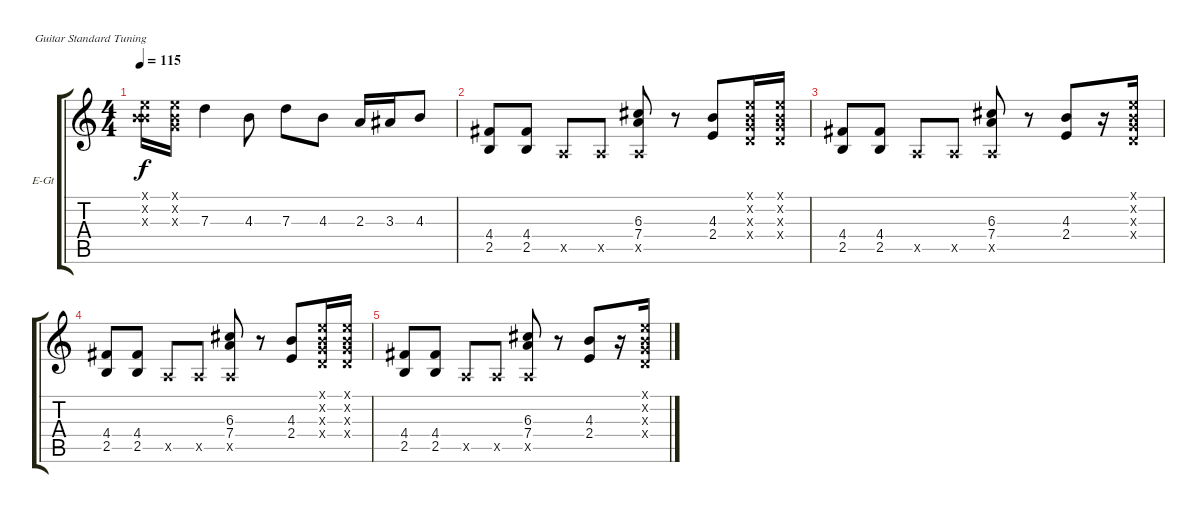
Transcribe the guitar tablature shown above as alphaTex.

\bracketExtendMode groupsimilarinstruments
\firstSystemTrackNameOrientation horizontal
\otherSystemsTrackNameOrientation horizontal
\track ("Ёрш" "E-Gt") {instrument overdrivenguitar}
\staff {score tabs}
\tuning (E4 B3 G3 D3 A2 E2)
\ts (4 4)
\tempo 115
\clef g2
\ks c
(0.1{x} 0.2{x} 4.3{x}).16{dy f} (0.1{x} 0.2{x} 0.3{x}).16 7.3.4 4.3.8 7.3.8 4.3.8 2.3.16 3.3.16 4.3.8 |
(4.4 2.5).8 (4.4 2.5).8 0.5{x}.8 0.5{x}.8 (6.3 7.4 0.5{x}).8 r.8 (4.3 2.4).8 (0.1{x} 0.2{x} 0.3{x} 0.4{x}).16 (0.1{x} 0.2{x} 0.3{x} 0.4{x}).16 |
(4.4 2.5).8 (4.4 2.5).8 0.5{x}.8 0.5{x}.8 (6.3 7.4 0.5{x}).8 r.8 (4.3 2.4).8 r.16 (0.1{x} 0.2{x} 0.3{x} 0.4{x}).16 |
(4.4 2.5).8 (4.4 2.5).8 0.5{x}.8 0.5{x}.8 (6.3 7.4 0.5{x}).8 r.8 (4.3 2.4).8 (0.1{x} 0.2{x} 0.3{x} 0.4{x}).16 (0.1{x} 0.2{x} 0.3{x} 0.4{x}).16 |
(4.4 2.5).8 (4.4 2.5).8 0.5{x}.8 0.5{x}.8 (6.3 7.4 0.5{x}).8 r.8 (4.3 2.4).8 r.16 (0.1{x} 0.2{x} 0.3{x} 0.4{x}).16
